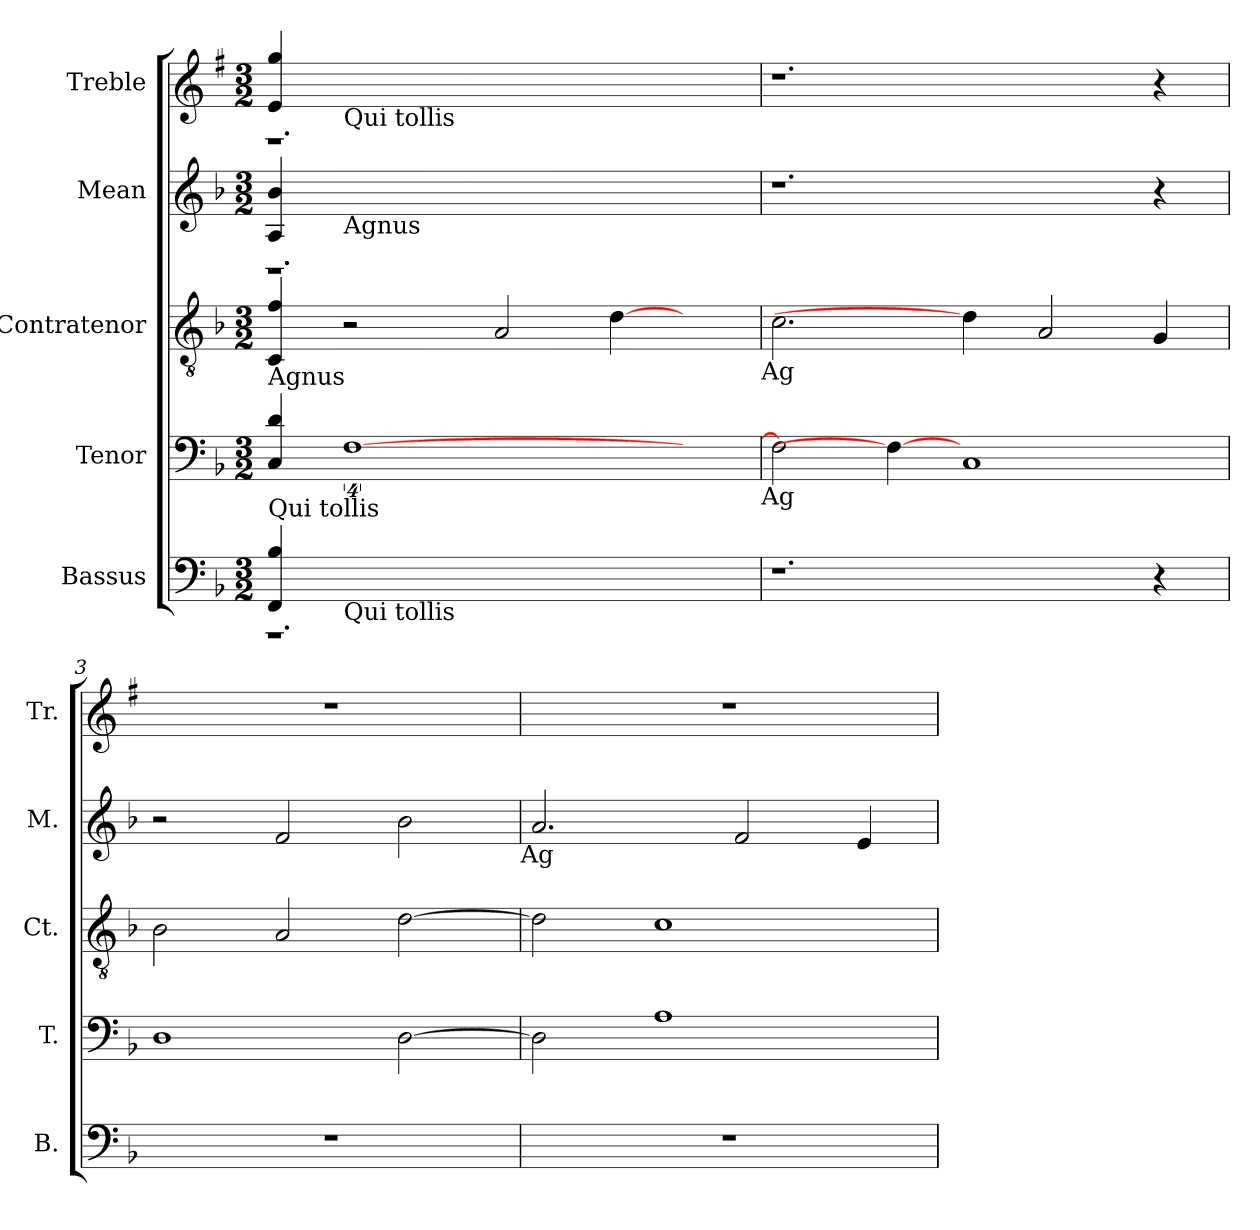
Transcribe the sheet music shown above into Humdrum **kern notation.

**kern	**kern	**kern	**kern	**kern
*part5	*part4	*part3	*part2	*part1
*staff5	*staff4	*staff3	*staff2	*staff1
*I"Bassus	*I"Tenor	*I"Contratenor	*I"Mean	*I"Treble
*I'B.	*I'T.	*I'Ct.	*I'M.	*I'Tr.
*clefF4	*clefF4	*clefGv2	*clefG2	*clefG2
*ITrd7c12	*	*	*	*ITrd1c2
*k[b-]	*k[b-]	*k[b-]	*k[b-]	*k[b-]
*F:	*F:	*F:	*F:	*F:
*M3/2	*M3/2	*M3/2	*M3/2	*M3/2
=1	=1	=1	=1	=1
*^	*	*	*^	*^
*	*^	*	*	*	*^	*	*^
!	!	!	!	!LO:TX:b:t=Agnus	!	!	!	!	!	!
!LO:TX:a:t=Qui tollis	!	!	!	!	!	!	!	!	!	!
4ryy	4FFF/ 4BB-/	1.r	4C/ 4d/	4C/ 4f/	4ryy	4A/ 4b-/	1.r	4ryy	4d/ 4ff/	1.r
!	!	!	!	!	!	!	!	!LO:TX:b:t=Qui tollis	!	!
!	!	!	!	!	!LO:TX:b:t=Agnus	!	!	!	!	!
!LO:TX:b:t=Qui tollis	!	!	!	!	!	!	!	!	!	!
4ryy	4ryy	.	[>4%5F	2r	4ryy	4ryy	.	4ryy	4ryy	.
1ryy	1ryy	.	.	.	1ryy	1ryy	.	1ryy	1ryy	.
.	.	.	.	2A/	.	.	.	.	.	.
.	.	.	.	[4d\	.	.	.	.	.	.
4ryy	4ryy	4ryy	4ryy	4ryy	4ryy	4ryy	4ryy	4ryy	4ryy	4ryy
!	!	!	!	!LO:TX:b:t=Ag	!	!	!	!	!	!
!	!	!	!LO:TX:b:t=Ag	!	!	!	!	!	!	!
=2	=2	=2	=2	=2	=2	=2	=2	=2	=2	=2
!LO:N:vis=1	!	!	!	!	!LO:N:vis=1	!	!	!LO:N:vis=1	!	!
*	*	*	*	*	*v	*v	*v	*	*	*
*v	*v	*v	*	*	*	*v	*v	*v
1.r	2F\]	2.c\	1.r	1.r
.	4F_	.	.	.
.	1C	4d\]	.	.
.	.	2A/	.	.
4r	.	4G/	4r	4r
=3	=3	=3	=3	=3
!LO:N:vis=1	!	!	!	!LO:N:vis=1
1.r	1D	2B-\	2r	1.r
.	.	2A/	2f/	.
.	[>2D\	[>2d\	2b-\	.
!	!	!	!LO:TX:b:t=Ag	!
=4	=4	=4	=4	=4
!LO:N:vis=1	!	!	!	!LO:N:vis=1
1.r	2D\]	2d\]	2.a/	1.r
.	1A	1c	.	.
.	.	.	2f/	.
.	.	.	4e/	.
=	=	=	=	=
*-	*-	*-	*-	*-
